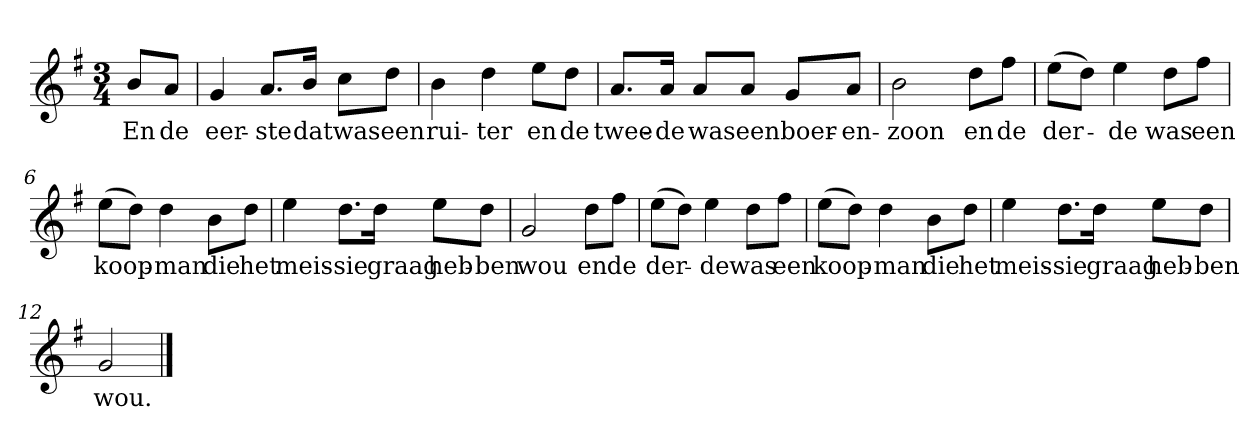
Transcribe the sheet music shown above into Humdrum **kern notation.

**kern	**text
*part1	*part1
*staff1	*staff1
*clefG2	*
*k[f#]	*
*G:	*
*M3/4	*
*MM120	*
=	=
8b/L	En
8a/J	de
=1	=1
4g	eer-
8.a/L	-ste
16b/Jk	dat
8cc\L	was
8dd\J	een
=2	=2
4b	rui-
4dd	-ter
8ee\L	en
8dd\J	de
=3	=3
8.a/L	twee-
16a/Jk	-de
8a/L	was
8a/J	een
8g/L	boer-
8a/J	-en-
=4	=4
2b	-zoon
8dd\L	en
8ff#\J	de
=5	=5
(8ee\L	der-
8dd\J)	.
4ee	-de
8dd\L	was
8ff#\J	een
=6	=6
(8ee\L	koop-
8dd\J)	.
4dd	-man
8b\L	die
8dd\J	het
=7	=7
4ee	meis-
8.dd\L	-sie
16dd\Jk	graag
8ee\L	heb-
8dd\J	-ben
=8	=8
2g	wou
8dd\L	en
8ff#\J	de
=9	=9
(8ee\L	der-
8dd\J)	.
4ee	-de
8dd\L	was
8ff#\J	een
=10	=10
(8ee\L	koop-
8dd\J)	.
4dd	-man
8b\L	die
8dd\J	het
=11	=11
4ee	meis-
8.dd\L	-sie
16dd\Jk	graag
8ee\L	heb-
8dd\J	-ben
=12	=12
2g	wou.
==	==
*-	*-
